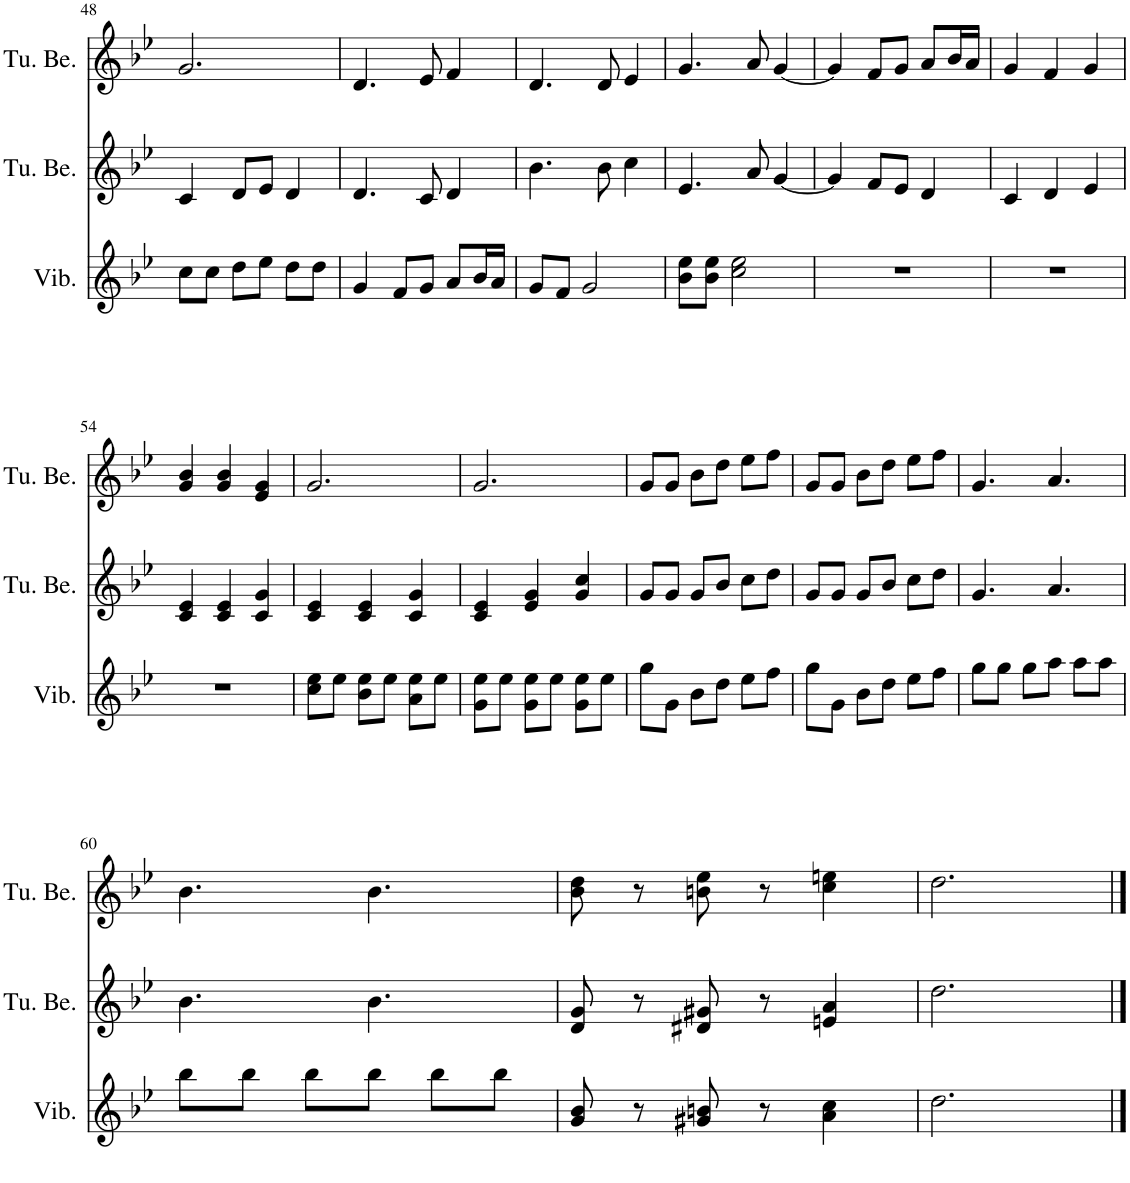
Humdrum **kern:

**kern	**kern	**kern
*part3	*part2	*part1
*staff3	*staff2	*staff1
*I"Vibraphone	*I"Tubular Bells	*I"Tubular Bells
*I'Vib.	*I'Tu. Be.	*I'Tu. Be.
!!LO:PB:g=z
*clefG2	*clefG2	*clefG2
*k[b-e-]	*k[b-e-]	*k[b-e-]
*M3/4	*M3/4	*M3/4
=48	=48	=48
8cc\L	4c/	2.g/
8cc\J	.	.
8dd\L	8d/L	.
8ee-\J	8e-/J	.
8dd\L	4d/	.
8dd\J	.	.
=49	=49	=49
4g/	4.d/	4.d/
8f/L	.	.
8g/J	8c/	8e-/
8a/L	4d/	4f/
16b-/L	.	.
16a/JJ	.	.
=50	=50	=50
8g/L	4.b-\	4.d/
8f/J	.	.
2g/	.	.
.	8b-\	8d/
.	4cc\	4e-/
=51	=51	=51
8b-\ 8ee-\L	4.e-/	4.g/
8b-\ 8ee-\J	.	.
2cc\ 2ee-\	.	.
.	8a/	8a/
.	[4g/	[4g/
=52	=52	=52
2.r	4g/]	4g/]
.	8f/L	8f/L
.	8e-/J	8g/J
.	4d/	8a/L
.	.	16b-/L
.	.	16a/JJ
=53	=53	=53
2.r	4c/	4g/
.	4d/	4f/
.	4e-/	4g/
!!LO:LB:g=z
=54	=54	=54
2.r	4c/ 4e-/	4g/ 4b-/
.	4c/ 4e-/	4g/ 4b-/
.	4c/ 4g/	4e-/ 4g/
=55	=55	=55
8cc\ 8ee-\L	4c/ 4e-/	2.g/
8ee-\J	.	.
8b-\ 8ee-\L	4c/ 4e-/	.
8ee-\J	.	.
8a\ 8ee-\L	4c/ 4g/	.
8ee-\J	.	.
=56	=56	=56
8g\ 8ee-\L	4c/ 4e-/	2.g/
8ee-\J	.	.
8g\ 8ee-\L	4e-/ 4g/	.
8ee-\J	.	.
8g\ 8ee-\L	4g/ 4cc/	.
8ee-\J	.	.
=57	=57	=57
8gg\L	8g/L	8g/L
8g\J	8g/J	8g/J
8b-\L	8g/L	8b-\L
8dd\J	8b-/J	8dd\J
8ee-\L	8cc\L	8ee-\L
8ff\J	8dd\J	8ff\J
=58	=58	=58
8gg\L	8g/L	8g/L
8g\J	8g/J	8g/J
8b-\L	8g/L	8b-\L
8dd\J	8b-/J	8dd\J
8ee-\L	8cc\L	8ee-\L
8ff\J	8dd\J	8ff\J
=59	=59	=59
8gg\L	4.g/	4.g/
8gg\J	.	.
8gg\L	.	.
8aa\J	4.a/	4.a/
8aa\L	.	.
8aa\J	.	.
!!LO:LB:g=z
=60	=60	=60
8bb-\L	4.b-\	4.b-\
8bb-\J	.	.
8bb-\L	.	.
8bb-\J	4.b-\	4.b-\
8bb-\L	.	.
8bb-\J	.	.
=61	=61	=61
8g/ 8b-/	8d/ 8g/	8b-\ 8dd\
8r	8r	8r
8g#X/ 8bn/	8d#X/ 8g#X/	8bn\ 8ee-\
8r	8r	8r
4a\ 4cc\	4en/ 4a/	4cc\ 4een\
=62	=62	=62
2.dd\	2.dd\	2.dd\
==	==	==
*-	*-	*-
